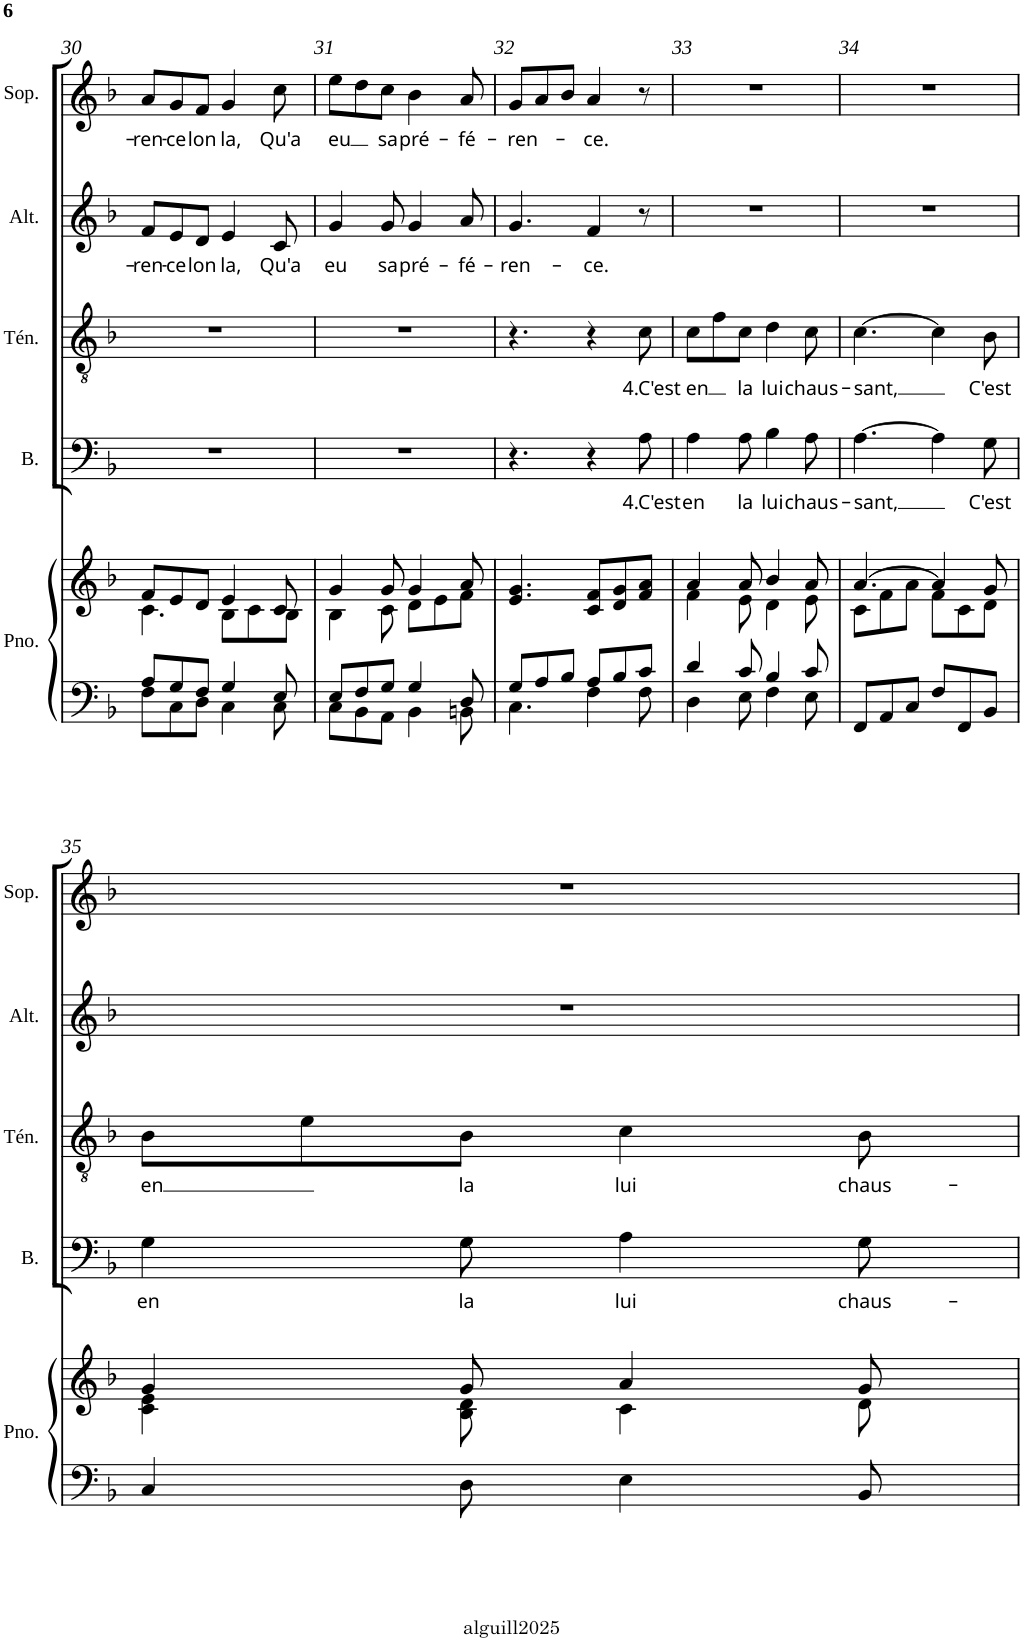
**kern	**kern	**kern	**text	**kern	**text	**kern	**text	**kern	**text
*part5	*part5	*part4	*part4	*part3	*part3	*part2	*part2	*part1	*part1
*staff6	*staff5	*staff4	*staff4	*staff3	*staff3	*staff2	*staff2	*staff1	*staff1
*I"Piano	*	*I"Basse	*	*I"Ténor	*	*I"Alto	*	*I"Soprano	*
*I'Pno.	*	*I'B.	*	*I'Tén.	*	*I'Alt.	*	*I'Sop.	*
!!LO:PB:g=z
*clefF4	*clefG2	*clefF4	*	*clefGv2	*	*clefG2	*	*clefG2	*
*k[b-]	*k[b-]	*k[b-]	*	*k[b-]	*	*k[b-]	*	*k[b-]	*
*F:	*F:	*F:	*	*F:	*	*F:	*	*F:	*
*M6/8	*M6/8	*M6/8	*	*M6/8	*	*M6/8	*	*M6/8	*
=30	=30	=30	=30	=30	=30	=30	=30	=30	=30
*^	*^	*	*	*	*	*	*	*	*
!	!	!	!	!	!	!	!	!	!LO:LY:b	!	!LO:LY:b
8A/L	8F\L	8f/L	4.c\	2.r	.	2.r	.	8f/L	-ren-	8a/L	-ren-
!	!	!	!	!	!	!	!	!	!LO:LY:b	!	!LO:LY:b
8G/	8C\	8e/	.	.	.	.	.	8e/	-ce	8g/	-ce
!	!	!	!	!	!	!	!	!	!LO:LY:b	!	!LO:LY:b
8F/J	8D\J	8d/J	.	.	.	.	.	8d/J	lon	8f/J	lon
!	!	!	!	!	!	!	!	!	!LO:LY:b	!	!LO:LY:b
4G/	4C\	4e/	8B-\L	.	.	.	.	4e/	la,	4g/	la,
.	.	.	8c\	.	.	.	.	.	.	.	.
!	!	!	!	!	!	!	!	!	!LO:LY:b	!	!LO:LY:b
8E/	8C\	8c/	8B-\J	.	.	.	.	8c/	Qu'a	8cc\	Qu'a
=31	=31	=31	=31	=31	=31	=31	=31	=31	=31	=31	=31
!	!	!	!	!	!	!	!	!	!LO:LY:b	!	!LO:LY:b
8E/L	8C\L	4g/	4B-\	2.r	.	2.r	.	4g/	eu	8ee\L	eu
8F/	8BB-\	.	.	.	.	.	.	.	.	8dd\	.
!	!	!	!	!	!	!	!	!	!LO:LY:b	!	!LO:LY:b
8G/J	8AA\J	8g/	8c\	.	.	.	.	8g/	sa	8cc\J	sa
!	!	!	!	!	!	!	!	!	!LO:LY:b	!	!LO:LY:b
4G/	4BB-\	4g/	8d\L	.	.	.	.	4g/	pré-	4b-\	pré-
.	.	.	8e\	.	.	.	.	.	.	.	.
!	!	!	!	!	!	!	!	!	!LO:LY:b	!	!LO:LY:b
8D/	8BBn\	8a/	8f\J	.	.	.	.	8a/	-fé-	8a/	-fé-
=32	=32	=32	=32	=32	=32	=32	=32	=32	=32	=32	=32
!	!	!	!	!	!	!	!	!	!LO:LY:b	!	!LO:LY:b
*	*	*v	*v	*	*	*	*	*	*	*	*
8G/L	4.C\	4.e/ 4.g/	4.r	.	4.r	.	4.g/	-ren-	8g/L	-ren-
8A/	.	.	.	.	.	.	.	.	8a/	.
8B-/J	.	.	.	.	.	.	.	.	8b-/J	.
!	!	!	!	!	!	!	!	!LO:LY:b	!	!LO:LY:b
8A/L	4F\	8c/ 8f/L	4r	.	4r	.	4f/	-ce.	4a/	-ce.
8B-/	.	8d/ 8g/	.	.	.	.	.	.	.	.
!	!	!	!	!LO:LY:b	!	!LO:LY:b	!	!	!	!
8c/J	8F\	8f/ 8a/J	8A\	4.C'est	8c\	4.C'est	8r	.	8r	.
=33	=33	=33	=33	=33	=33	=33	=33	=33	=33	=33
*	*	*^	*	*	*	*	*	*	*	*
!	!	!	!	!	!LO:LY:b	!	!LO:LY:b	!	!	!	!
4d/	4D\	4a/	4f\	4A\	en	8c\L	en	2.r	.	2.r	.
.	.	.	.	.	.	8f\	.	.	.	.	.
!	!	!	!	!	!LO:LY:b	!	!LO:LY:b	!	!	!	!
8c/	8E\	8a/	8e\	8A\	la	8c\J	la	.	.	.	.
!	!	!	!	!	!LO:LY:b	!	!LO:LY:b	!	!	!	!
4B-/	4F\	4b-/	4d\	4B-\	lui	4d\	lui	.	.	.	.
!	!	!	!	!	!LO:LY:b	!	!LO:LY:b	!	!	!	!
8c/	8E\	8a/	8e\	8A\	chaus-	8c\	chaus-	.	.	.	.
=34	=34	=34	=34	=34	=34	=34	=34	=34	=34	=34	=34
!	!	!	!	!	!LO:LY:b	!	!LO:LY:b	!	!	!	!
*v	*v	*	*	*	*	*	*	*	*	*	*
8FF/L	[>4.a/	8c\L	[4.A\	-sant,	[4.c\	-sant,	2.r	.	2.r	.
8AA/	.	8f\	.	.	.	.	.	.	.	.
8C/J	.	8a\J	.	.	.	.	.	.	.	.
8F/L	4a/]	8f\L	4A\]	.	4c\]	.	.	.	.	.
8FF/	.	8c\	.	.	.	.	.	.	.	.
!	!	!	!	!LO:LY:b	!	!LO:LY:b	!	!	!	!
8BB-/J	8g/	8d\J	8G\	C'est	8B-\	C'est	.	.	.	.
!!LO:LB:g=z
=35	=35	=35	=35	=35	=35	=35	=35	=35	=35	=35
!	!	!	!	!LO:LY:b	!	!LO:LY:b	!	!	!	!
4C/	4g/	4c\ 4e\	4G\	en	8B-\L	en	2.r	.	2.r	.
.	.	.	.	.	8e\	.	.	.	.	.
!	!	!	!	!LO:LY:b	!	!LO:LY:b	!	!	!	!
8D\	8g/	8B-\ 8d\	8G\	la	8B-\J	la	.	.	.	.
!	!	!	!	!LO:LY:b	!	!LO:LY:b	!	!	!	!
4E\	4a/	4c\	4A\	lui	4c\	lui	.	.	.	.
!	!	!	!	!LO:LY:b	!	!LO:LY:b	!	!	!	!
8BB-/	8g/	8d\	8G\	chaus-	8B-\	chaus-	.	.	.	.
*	*v	*v	*	*	*	*	*	*	*	*
=	=	=	=	=	=	=	=	=	=
*-	*-	*-	*-	*-	*-	*-	*-	*-	*-
